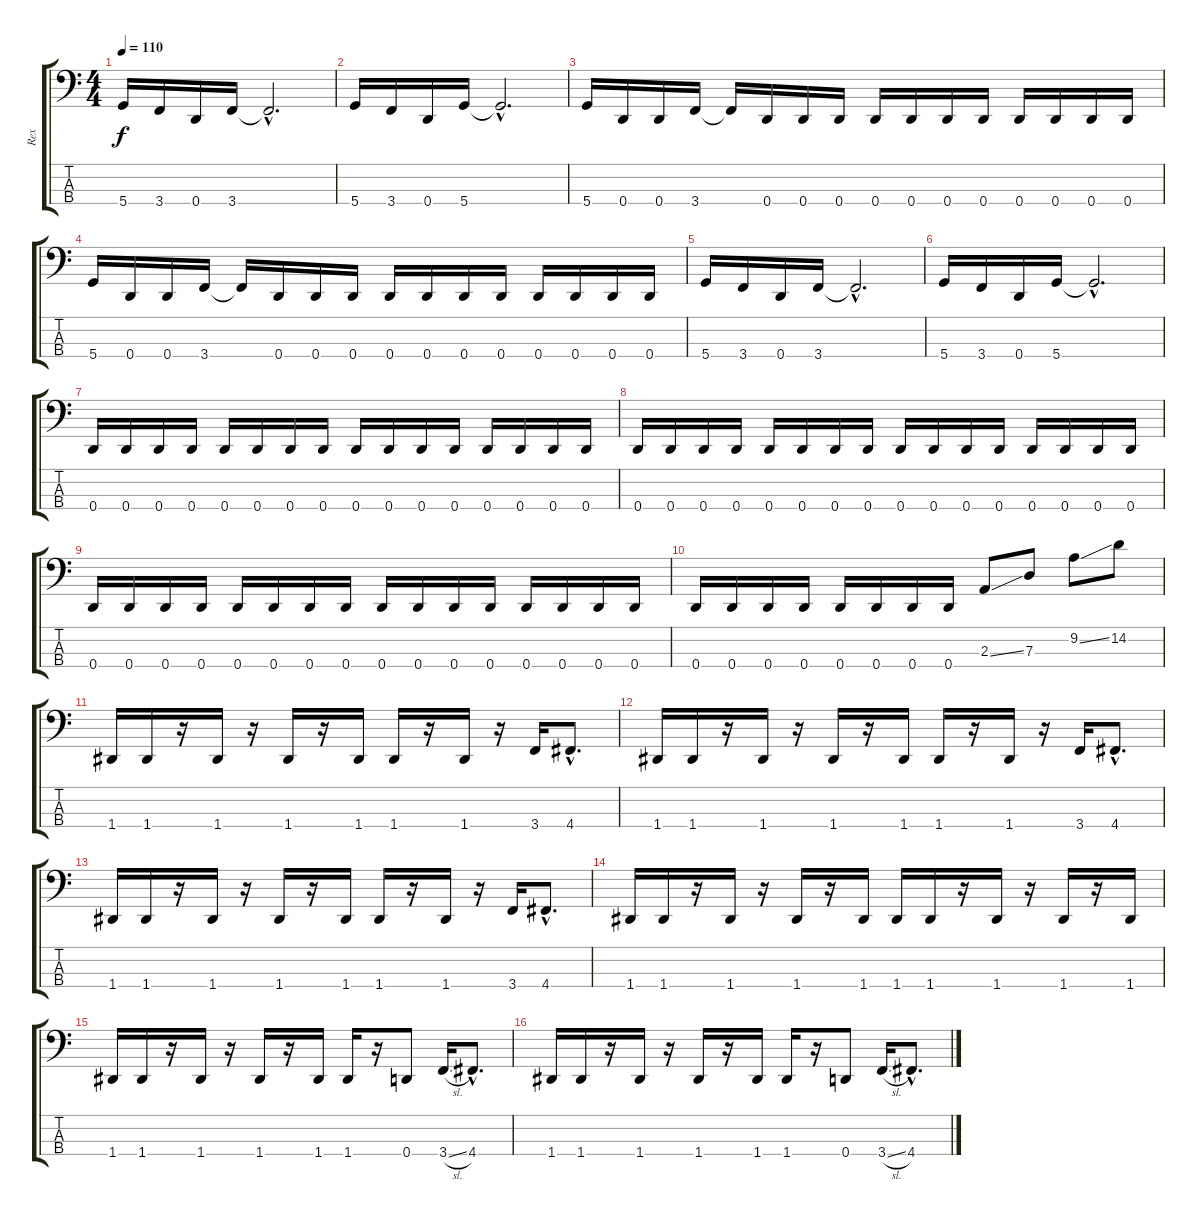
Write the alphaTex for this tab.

\track ("Rex" "Rex") {instrument electricbasspick}
\staff {score tabs}
\tuning (F2 C2 G1 D1) {hide}
\ts (4 4)
\tempo 110
\clef f4
\ks c
5.4.16{dy f} 3.4.16 0.4.16 3.4.16 3.4{hac t}.2{d} |
5.4.16 3.4.16 0.4.16 5.4.16 5.4{hac t}.2{d} |
5.4.16 0.4.16 0.4.16 3.4.16 3.4{t}.16 0.4.16 0.4.16 0.4.16 0.4.16 0.4.16 0.4.16 0.4.16 0.4.16 0.4.16 0.4.16 0.4.16 |
5.4.16 0.4.16 0.4.16 3.4.16 3.4{t}.16 0.4.16 0.4.16 0.4.16 0.4.16 0.4.16 0.4.16 0.4.16 0.4.16 0.4.16 0.4.16 0.4.16 |
5.4.16 3.4.16 0.4.16 3.4.16 3.4{hac t}.2{d} |
5.4.16 3.4.16 0.4.16 5.4.16 5.4{hac t}.2{d} |
0.4.16 0.4.16 0.4.16 0.4.16 0.4.16 0.4.16 0.4.16 0.4.16 0.4.16 0.4.16 0.4.16 0.4.16 0.4.16 0.4.16 0.4.16 0.4.16 |
0.4.16 0.4.16 0.4.16 0.4.16 0.4.16 0.4.16 0.4.16 0.4.16 0.4.16 0.4.16 0.4.16 0.4.16 0.4.16 0.4.16 0.4.16 0.4.16 |
0.4.16 0.4.16 0.4.16 0.4.16 0.4.16 0.4.16 0.4.16 0.4.16 0.4.16 0.4.16 0.4.16 0.4.16 0.4.16 0.4.16 0.4.16 0.4.16 |
0.4.16 0.4.16 0.4.16 0.4.16 0.4.16 0.4.16 0.4.16 0.4.16 2.3{ss}.8 7.3.8 9.2{ss}.8 14.2.8 |
1.4.16 1.4.16 r.16 1.4.16 r.16 1.4.16 r.16 1.4.16 1.4.16 r.16 1.4.16 r.16 3.4.16 4.4{hac}.8{d} |
1.4.16 1.4.16 r.16 1.4.16 r.16 1.4.16 r.16 1.4.16 1.4.16 r.16 1.4.16 r.16 3.4.16 4.4{hac}.8{d} |
1.4.16 1.4.16 r.16 1.4.16 r.16 1.4.16 r.16 1.4.16 1.4.16 r.16 1.4.16 r.16 3.4.16 4.4{hac}.8{d} |
1.4.16 1.4.16 r.16 1.4.16 r.16 1.4.16 r.16 1.4.16 1.4.16 1.4.16 r.16 1.4.16 r.16 1.4.16 r.16 1.4.16 |
1.4.16 1.4.16 r.16 1.4.16 r.16 1.4.16 r.16 1.4.16 1.4.16 r.16 0.4.8 3.4{sl}.16 4.4{hac}.8{d} |
1.4.16 1.4.16 r.16 1.4.16 r.16 1.4.16 r.16 1.4.16 1.4.16 r.16 0.4.8 3.4{sl}.16 4.4{hac}.8{d}
